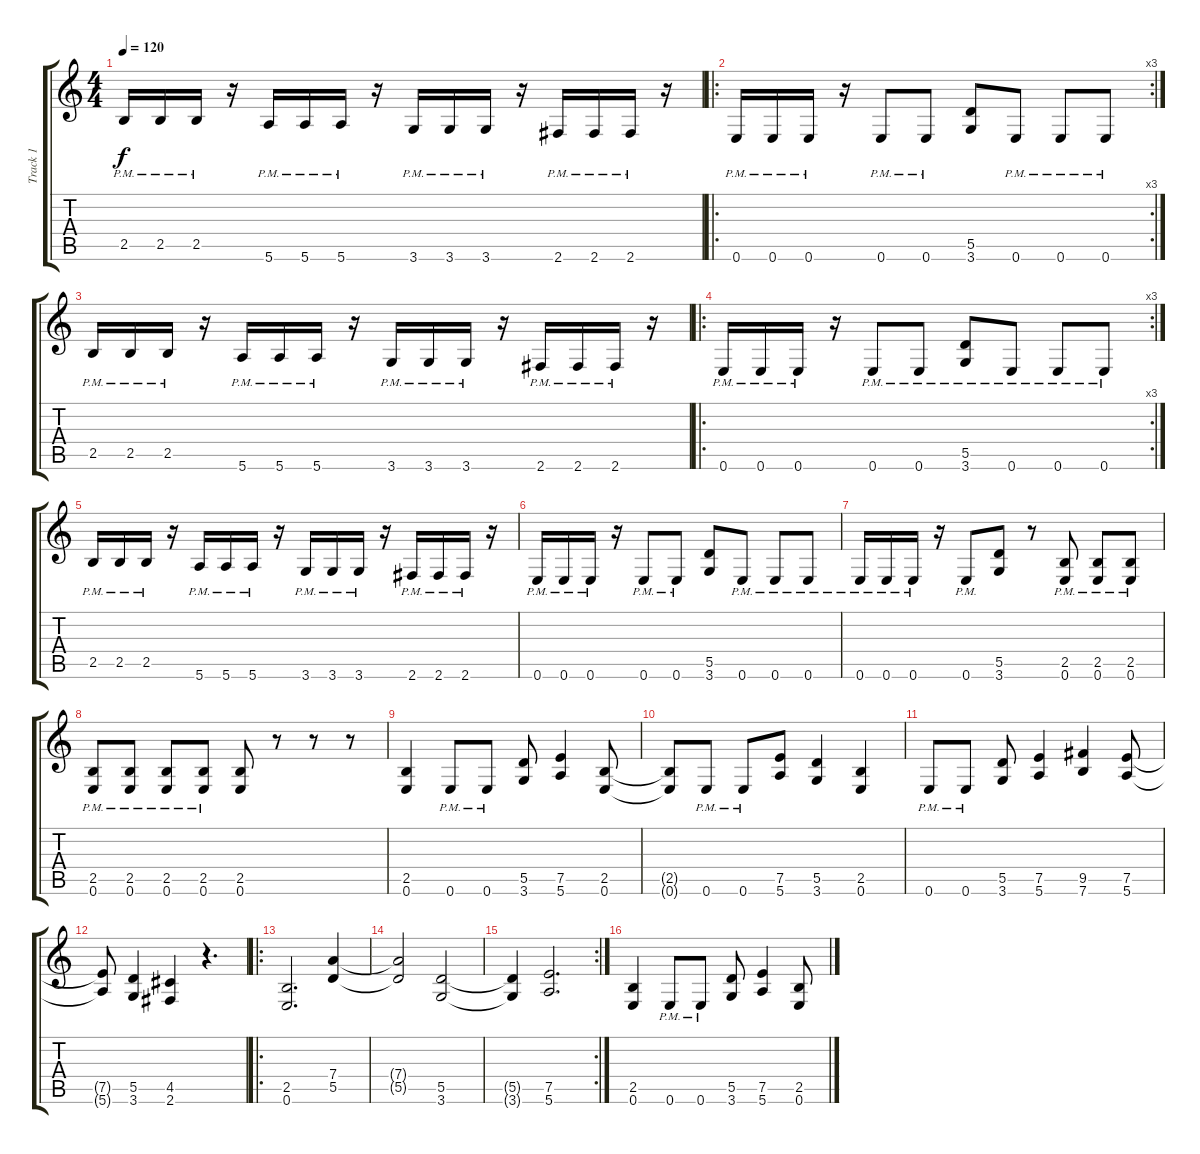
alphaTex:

\track ("Track 1" "Track 1") {instrument distortionguitar}
\staff {score tabs}
\tuning (E4 B3 G3 D3 A2 E2) {hide}
\ts (4 4)
\tempo 120
\clef g2
\ks c
2.5{pm}.16{dy f} 2.5{pm}.16 2.5{pm}.16 r.16 5.6{pm}.16 5.6{pm}.16 5.6{pm}.16 r.16 3.6{pm}.16 3.6{pm}.16 3.6{pm}.16 r.16 2.6{pm}.16 2.6{pm}.16 2.6{pm}.16 r.16 |
\ro
\rc 3
0.6{pm}.16 0.6{pm}.16 0.6{pm}.16 r.16 0.6{pm}.8 0.6{pm}.8 (5.5 3.6).8 0.6{pm}.8 0.6{pm}.8 0.6{pm}.8 |
2.5{pm}.16 2.5{pm}.16 2.5{pm}.16 r.16 5.6{pm}.16 5.6{pm}.16 5.6{pm}.16 r.16 3.6{pm}.16 3.6{pm}.16 3.6{pm}.16 r.16 2.6{pm}.16 2.6{pm}.16 2.6{pm}.16 r.16 |
\ro
\rc 3
0.6{pm}.16 0.6{pm}.16 0.6{pm}.16 r.16 0.6{pm}.8 0.6{pm}.8 (5.5 3.6{pm}).8 0.6{pm}.8 0.6{pm}.8 0.6{pm}.8 |
2.5{pm}.16 2.5{pm}.16 2.5{pm}.16 r.16 5.6{pm}.16 5.6{pm}.16 5.6{pm}.16 r.16 3.6{pm}.16 3.6{pm}.16 3.6{pm}.16 r.16 2.6{pm}.16 2.6{pm}.16 2.6{pm}.16 r.16 |
0.6{pm}.16 0.6{pm}.16 0.6{pm}.16 r.16 0.6{pm}.8 0.6{pm}.8 (5.5 3.6).8 0.6{pm}.8 0.6{pm}.8 0.6{pm}.8 |
0.6{pm}.16 0.6{pm}.16 0.6{pm}.16 r.16 0.6{pm}.8 (5.5 3.6).8 r.8 (2.5 0.6{pm}).8 (2.5 0.6{pm}).8 (2.5 0.6{pm}).8 |
(2.5 0.6{pm}).8 (2.5 0.6{pm}).8 (2.5 0.6{pm}).8 (2.5 0.6{pm}).8 (2.5 0.6).8 r.8 r.8 r.8 |
(2.5 0.6).4 0.6{pm}.8 0.6{pm}.8 (5.5 3.6).8 (7.5 5.6).4 (2.5 0.6).8 |
(2.5{t} 0.6{t}).8 0.6{pm}.8 0.6{pm}.8 (7.5 5.6).8 (5.5 3.6).4 (2.5 0.6).4 |
0.6{pm}.8 0.6{pm}.8 (5.5 3.6).8 (7.5 5.6).4 (9.5 7.6).4 (7.5 5.6).8 |
(7.5{t} 5.6{t}).8 (5.5 3.6).4 (4.5 2.6).4 r.4{d} |
\ro
(2.5 0.6).2{d} (7.4 5.5).4 |
(7.4{t} 5.5{t}).2 (5.5 3.6).2 |
\rc 2
(5.5{t} 3.6{t}).4 (7.5 5.6).2{d} |
(2.5 0.6).4 0.6{pm}.8 0.6{pm}.8 (5.5 3.6).8 (7.5 5.6).4 (2.5 0.6).8
